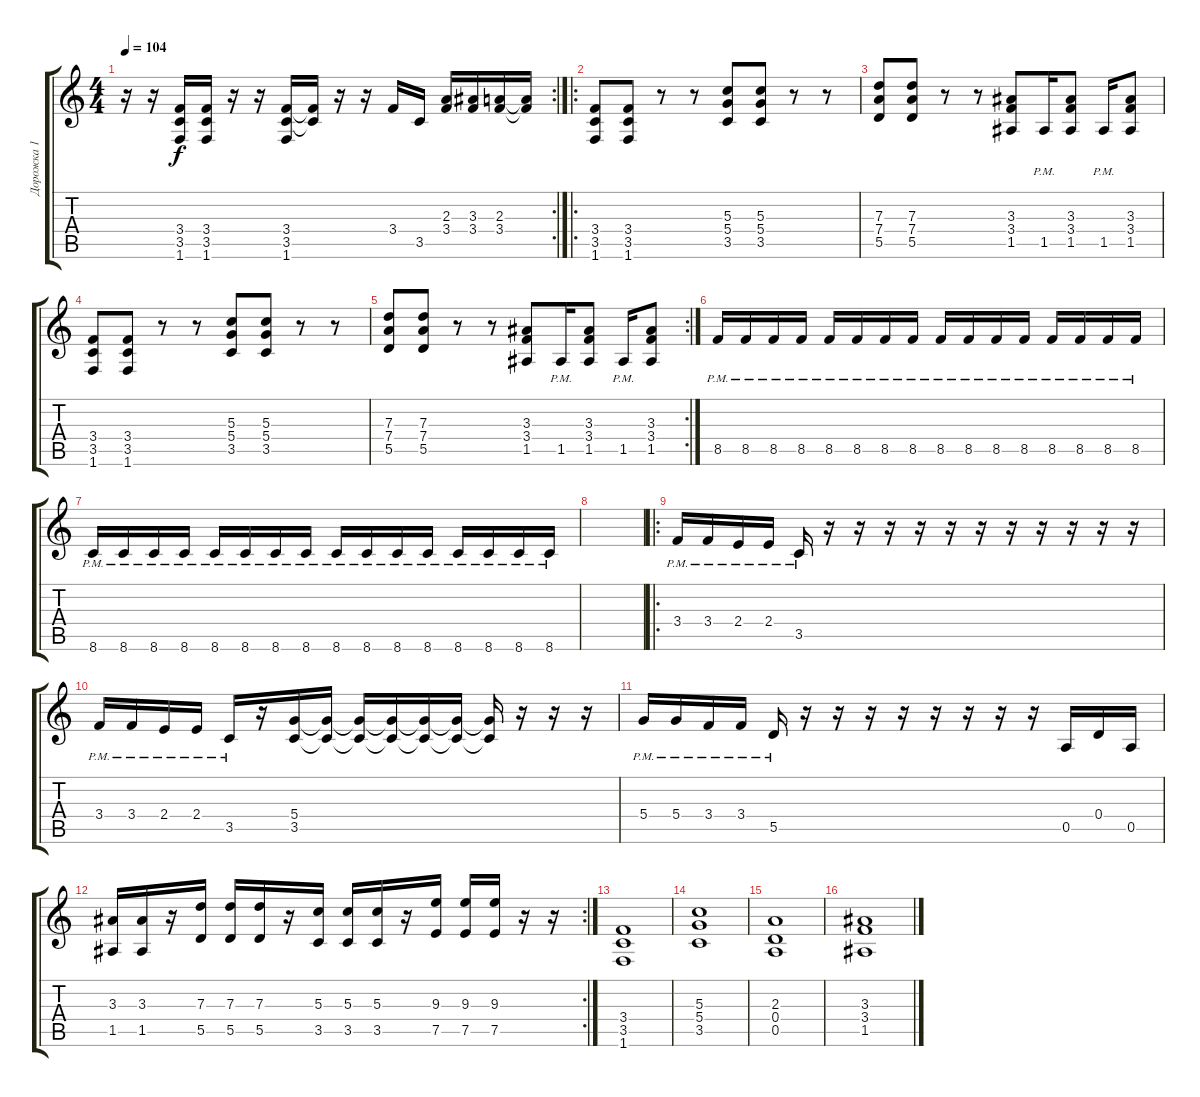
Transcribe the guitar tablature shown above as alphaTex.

\track ("Дорожка 1" "Дорожка 1") {instrument distortionguitar}
\staff {score tabs}
\tuning (E4 B3 G3 D3 A2 E2) {hide}
\rc 2
\ts (4 4)
\tempo 104
\clef g2
\ks c
r.16{dy f} r.16 (3.4 3.5 1.6).16 (3.4 3.5 1.6).16 r.16 r.16 (3.4 3.5 1.6).16 (3.4{t} 3.5{t}).16 r.16 r.16 3.4.16 3.5.16 (2.3 3.4).16 (3.3 3.4).16 (2.3 3.4).16 (2.3{t} 3.4{t}).16 |
\ro
(3.4 3.5 1.6).8 (3.4 3.5 1.6).8 r.8 r.8 (5.3 5.4 3.5).8 (5.3 5.4 3.5).8 r.8 r.8 |
(7.3 7.4 5.5).8 (7.3 7.4 5.5).8 r.8 r.8 (3.3 3.4 1.5).8 1.5{pm}.16 (3.3 3.4 1.5).8 1.5{pm}.16 (3.3 3.4 1.5).8 |
(3.4 3.5 1.6).8 (3.4 3.5 1.6).8 r.8 r.8 (5.3 5.4 3.5).8 (5.3 5.4 3.5).8 r.8 r.8 |
\rc 2
(7.3 7.4 5.5).8 (7.3 7.4 5.5).8 r.8 r.8 (3.3 3.4 1.5).8 1.5{pm}.16 (3.3 3.4 1.5).8 1.5{pm}.16 (3.3 3.4 1.5).8 |
8.5{pm}.16 8.5{pm}.16 8.5{pm}.16 8.5{pm}.16 8.5{pm}.16 8.5{pm}.16 8.5{pm}.16 8.5{pm}.16 8.5{pm}.16 8.5{pm}.16 8.5{pm}.16 8.5{pm}.16 8.5{pm}.16 8.5{pm}.16 8.5{pm}.16 8.5{pm}.16 |
8.6{pm}.16 8.6{pm}.16 8.6{pm}.16 8.6{pm}.16 8.6{pm}.16 8.6{pm}.16 8.6{pm}.16 8.6{pm}.16 8.6{pm}.16 8.6{pm}.16 8.6{pm}.16 8.6{pm}.16 8.6{pm}.16 8.6{pm}.16 8.6{pm}.16 8.6{pm}.16 |
|
\ro
3.4{pm}.16 3.4{pm}.16 2.4{pm}.16 2.4{pm}.16 3.5{pm}.16 r.16 r.16 r.16 r.16 r.16 r.16 r.16 r.16 r.16 r.16 r.16 |
3.4{pm}.16 3.4{pm}.16 2.4{pm}.16 2.4{pm}.16 3.5{pm}.16 r.16 (5.4 3.5).16 (5.4{t} 3.5{t}).16 (5.4{t} 3.5{t}).16 (5.4{t} 3.5{t}).16 (5.4{t} 3.5{t}).16 (5.4{t} 3.5{t}).16 (5.4{t} 3.5{t}).16 r.16 r.16 r.16 |
5.4{pm}.16 5.4{pm}.16 3.4{pm}.16 3.4{pm}.16 5.5{pm}.16 r.16 r.16 r.16 r.16 r.16 r.16 r.16 r.16 0.5.16 0.4.16 0.5.16 |
\rc 2
(3.3 1.5).16 (3.3 1.5).16 r.16 (7.3 5.5).16 (7.3 5.5).16 (7.3 5.5).16 r.16 (5.3 3.5).16 (5.3 3.5).16 (5.3 3.5).16 r.16 (9.3 7.5).16 (9.3 7.5).16 (9.3 7.5).16 r.16 r.16 |
(3.4 3.5 1.6).1 |
(5.3 5.4 3.5).1 |
(2.3 0.4 0.5).1 |
(3.3 3.4 1.5).1
